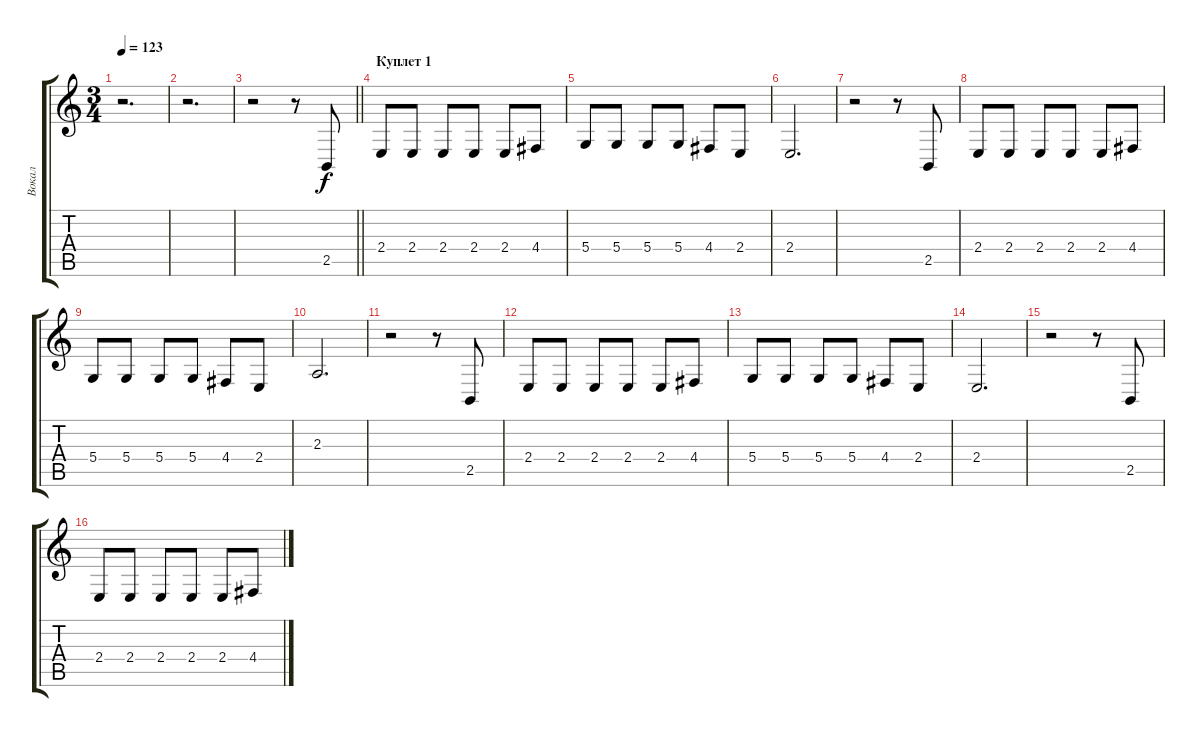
\track ("Вокал" "Вокал") {instrument tenorsax}
\staff {score tabs}
\tuning (E4 B3 G3 D3 A2 E2) {hide}
\ts (3 4)
\tempo 123
\clef g2
\ks c
r.2{d dy f} |
r.2{d} |
\barLineRight lightlight
r.2 r.8 2.5.8 |
\section ("" "Куплет 1")
2.4.8 2.4.8 2.4.8 2.4.8 2.4.8 4.4.8 |
5.4.8 5.4.8 5.4.8 5.4.8 4.4.8 2.4.8 |
2.4.2{d} |
r.2 r.8 2.5.8 |
2.4.8 2.4.8 2.4.8 2.4.8 2.4.8 4.4.8 |
5.4.8 5.4.8 5.4.8 5.4.8 4.4.8 2.4.8 |
2.3.2{d} |
r.2 r.8 2.5.8 |
2.4.8 2.4.8 2.4.8 2.4.8 2.4.8 4.4.8 |
5.4.8 5.4.8 5.4.8 5.4.8 4.4.8 2.4.8 |
2.4.2{d} |
r.2 r.8 2.5.8 |
2.4.8 2.4.8 2.4.8 2.4.8 2.4.8 4.4.8
